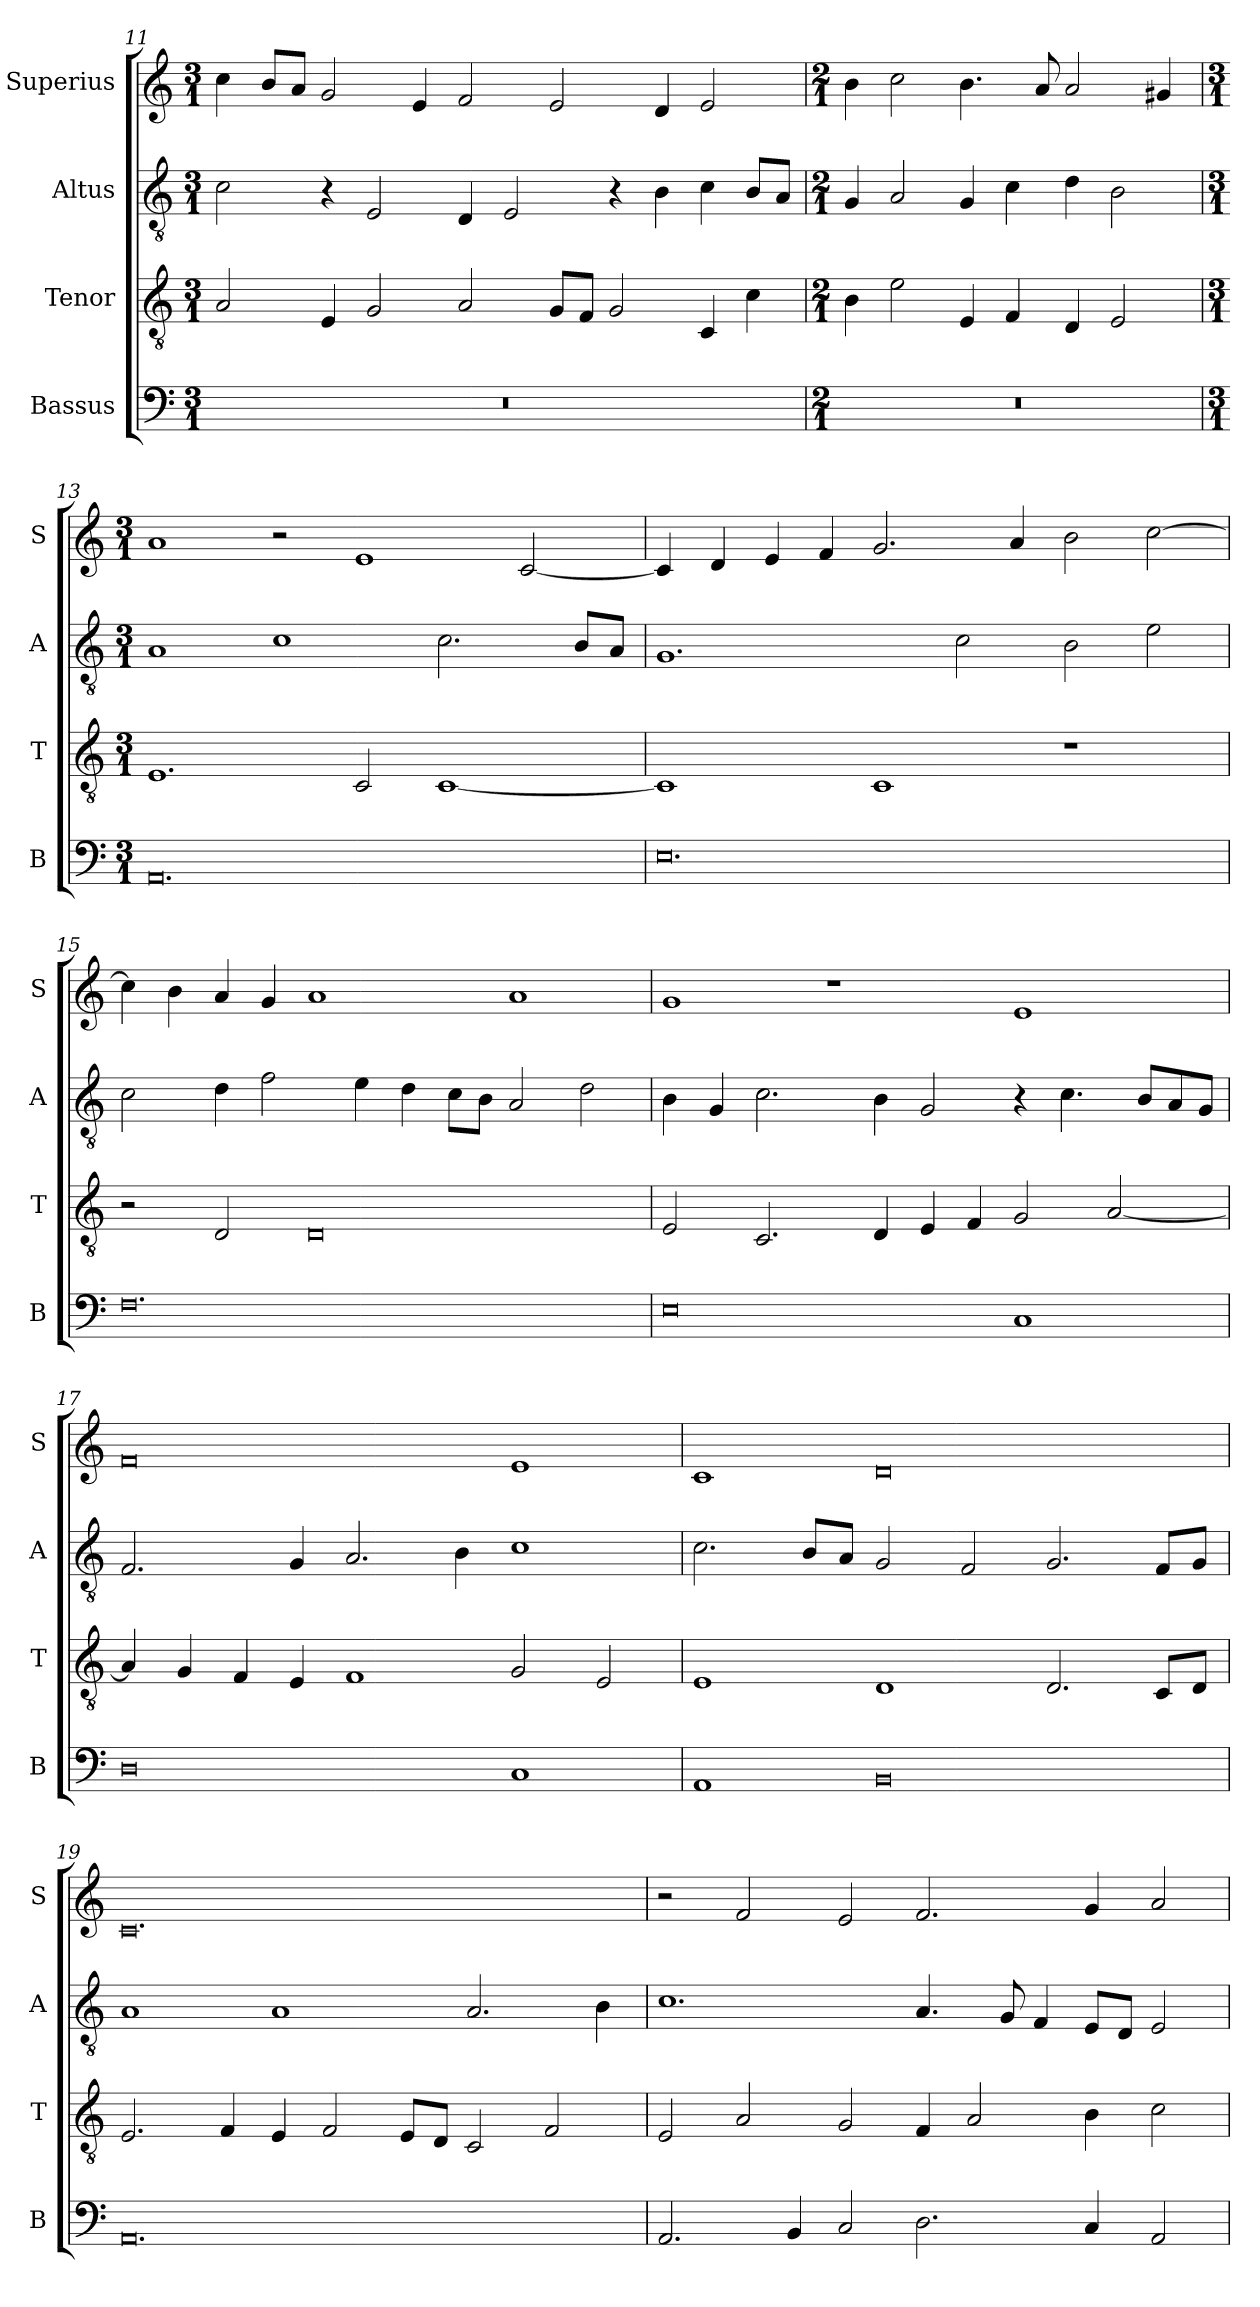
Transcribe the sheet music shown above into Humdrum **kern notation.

**kern	**kern	**kern	**kern
*part4	*part3	*part2	*part1
*staff4	*staff3	*staff2	*staff1
*I"Bassus	*I"Tenor	*I"Altus	*I"Superius
*I'B	*I'T	*I'A	*I'S
*clefF4	*clefGv2	*clefGv2	*clefG2
*k[]	*k[]	*k[]	*k[]
*M3/1	*M3/1	*M3/1	*M3/1
=11	=11	=11	=11
0.r	2A/	2c\	4cc\
.	.	.	8b/L
.	.	.	8a/J
.	4E/	4r	2g/
.	2G/	2E/	.
.	.	.	4e/
.	2A/	4D/	2f/
.	.	2E/	.
.	8G/L	.	2e/
.	8F/J	.	.
.	2G/	4r	.
.	.	4B\	4d/
.	4C/	4c\	2e/
.	4c\	8B/L	.
.	.	8A/J	.
=12	=12	=12	=12
*M2/1	*M2/1	*M2/1	*M2/1
0r	4B\	4G/	4b\
.	2e\	2A/	2cc\
.	4E/	4G/	4.b\
.	4F/	4c\	.
.	.	.	8a/
.	4D/	4d\	2a/
.	2E/	2B\	.
.	.	.	4g#X/
=13	=13	=13	=13
*M3/1	*M3/1	*M3/1	*M3/1
0.AA	1.E	1A	1a
.	.	1c	2r
.	2C/	.	1e
.	[1C	2.c\	.
.	.	.	[2c/
.	.	8B/L	.
.	.	8A/J	.
=14	=14	=14	=14
0.E	1C]	1.G	4c/]
.	.	.	4d/
.	.	.	4e/
.	.	.	4f/
.	1C	.	2.g/
.	.	2c\	.
.	.	.	4a/
.	1r	2B\	2b\
.	.	2e\	[2cc\
=15	=15	=15	=15
0.F	2r	2c\	4cc\]
.	.	.	4b\
.	2D/	4d\	4a/
.	.	2f\	4g/
.	0D	.	1a
.	.	4e\	.
.	.	4d\	.
.	.	8c\L	.
.	.	8B\J	.
.	.	2A/	1a
.	.	2d\	.
=16	=16	=16	=16
0E	2E/	4B\	1g
.	.	4G/	.
.	2.C/	2.c\	.
.	.	.	1r
.	4D/	4B\	.
.	4E/	2G/	.
.	4F/	.	.
1C	2G/	4r	1e
.	.	4.c\	.
.	[2A/	.	.
.	.	8B/L	.
.	.	8A/	.
.	.	8G/J	.
=17	=17	=17	=17
0D	4A/]	2.F/	0f
.	4G/	.	.
.	4F/	.	.
.	4E/	4G/	.
.	1F	2.A/	.
.	.	4B\	.
1C	2G/	1c	1e
.	2E/	.	.
=18	=18	=18	=18
1AA	1E	2.c\	1c
.	.	8B/L	.
.	.	8A/J	.
0BB	1D	2G/	0d
.	.	2F/	.
.	2.D/	2.G/	.
.	8C/L	8F/L	.
.	8D/J	8G/J	.
=19	=19	=19	=19
0.AA	2.E/	1A	0.c
.	4F/	.	.
.	4E/	1A	.
.	2F/	.	.
.	8E/L	.	.
.	8D/J	.	.
.	2C/	2.A/	.
.	2F/	.	.
.	.	4B\	.
=20	=20	=20	=20
2.AA/	2E/	1.c	2r
.	2A/	.	2f/
4BB/	.	.	.
2C/	2G/	.	2e/
2.D\	4F/	4.A/	2.f/
.	2A/	.	.
.	.	8G/	.
.	.	4F/	.
4C/	4B\	8E/L	4g/
.	.	8D/J	.
2AA/	2c\	2E/	2a/
=	=	=	=
*-	*-	*-	*-
